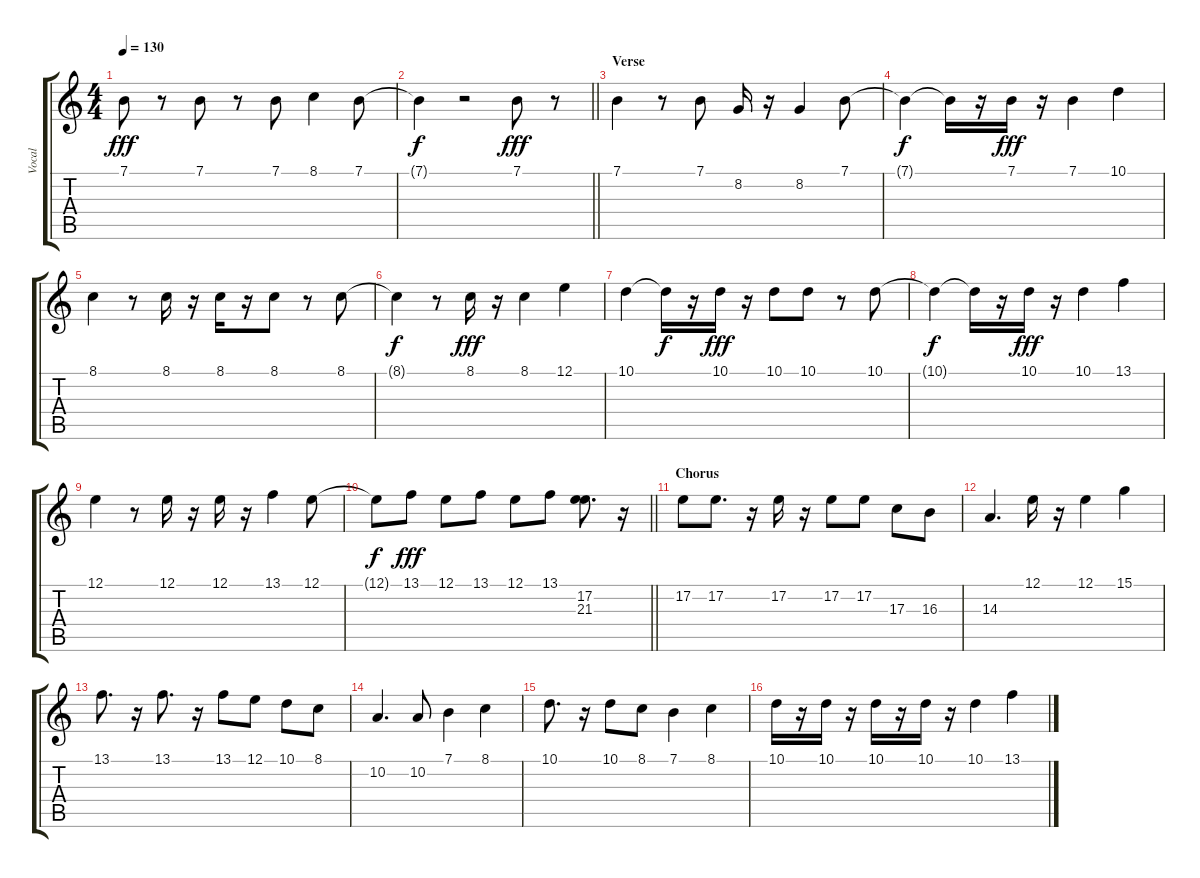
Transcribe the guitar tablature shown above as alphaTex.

\track ("Vocal" "Vocal") {instrument altosax}
\staff {score tabs}
\tuning (E4 B3 G3 D3 A2 E2) {hide}
\ts (4 4)
\tempo 130
\clef g2
\ks c
7.1.8{dy fff} r.8 7.1.8 r.8 7.1.8 8.1.4 7.1.8 |
\barLineRight lightlight
7.1{t}.4{dy f} r.2 7.1.8{dy fff} r.8 |
\section ("" "Verse ")
7.1.4 r.8 7.1.8 8.2.16 r.16 8.2.4 7.1.8 |
7.1{t}.4{dy f} 7.1{t}.16 r.16 7.1.16{dy fff} r.16 7.1.4 10.1.4 |
8.1.4 r.8 8.1.16 r.16 8.1.16 r.16 8.1.8 r.8 8.1.8 |
8.1{t}.4{dy f} r.8 8.1.16{dy fff} r.16 8.1.4 12.1.4 |
10.1.4 10.1{t}.16{dy f} r.16 10.1.16{dy fff} r.16 10.1.8 10.1.8 r.8 10.1.8 |
10.1{t}.4{dy f} 10.1{t}.16 r.16 10.1.16{dy fff} r.16 10.1.4 13.1.4 |
12.1.4 r.8 12.1.16 r.16 12.1.16 r.16 13.1.4 12.1.8 |
\barLineRight lightlight
12.1{t}.8{dy f} 13.1.8{dy fff} 12.1.8 13.1.8 12.1.8 13.1.8 (17.2 21.3).8{d} r.16 |
\section ("" "Chorus")
17.2.8 17.2.8{d} r.16 17.2.16 r.16 17.2.8 17.2.8 17.3.8 16.3.8 |
14.3.4{d} 12.1.16 r.16 12.1.4 15.1.4 |
13.1.8{d} r.16 13.1.8{d} r.16 13.1.8 12.1.8 10.1.8 8.1.8 |
10.2.4{d} 10.2.8 7.1.4 8.1.4 |
10.1.8{d} r.16 10.1.8 8.1.8 7.1.4 8.1.4 |
10.1.16 r.16 10.1.16 r.16 10.1.16 r.16 10.1.16 r.16 10.1.4 13.1.4
